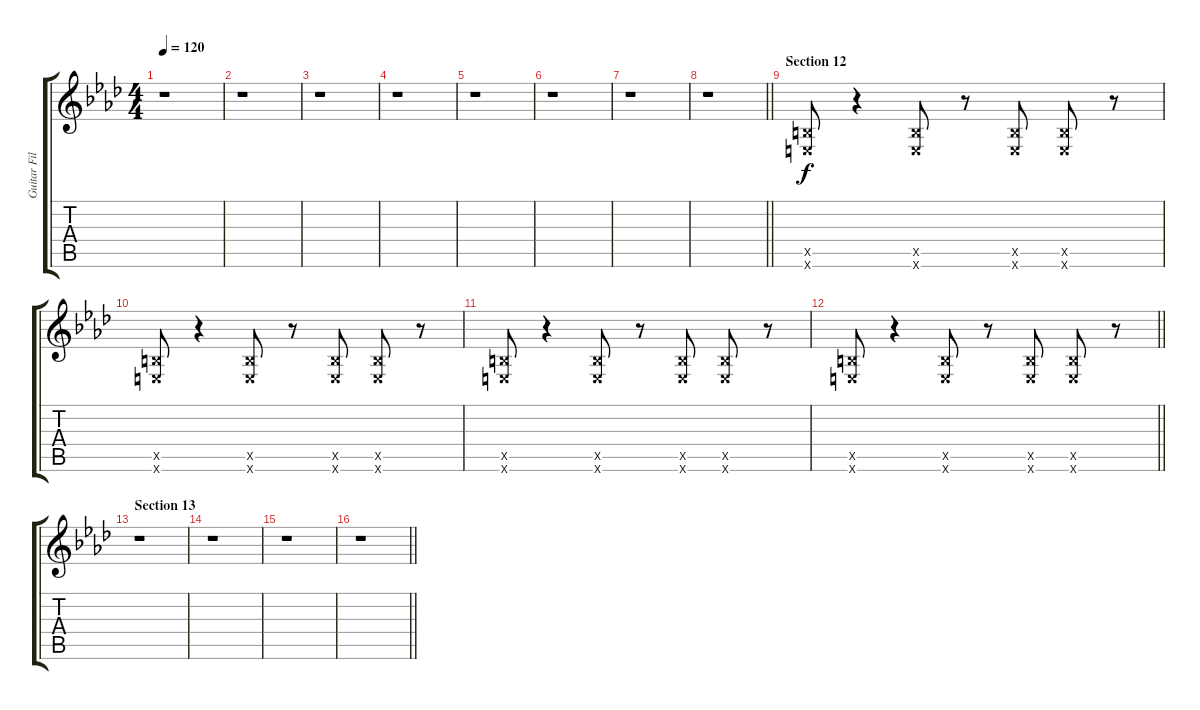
\track ("Guitar Fills" "Guitar Fil") {instrument electricguitarclean}
\staff {score tabs}
\tuning (Eb4 Bb3 Gb3 Db3 Ab2 Db2) {hide}
\ts (4 4)
\tempo 120
\clef g2
\ks ab
r.1{dy f} |
r.1 |
r.1 |
r.1 |
r.1 |
r.1 |
r.1 |
\barLineRight lightlight
r.1 |
\section ("" "Section 12")
(3.5{x} 3.6{x}).8{instrument distortionguitar} r.4 (3.5{x} 3.6{x}).8 r.8 (3.5{x} 3.6{x}).8 (3.5{x} 3.6{x}).8 r.8 |
(3.5{x} 3.6{x}).8 r.4 (3.5{x} 3.6{x}).8 r.8 (3.5{x} 3.6{x}).8 (3.5{x} 3.6{x}).8 r.8 |
(3.5{x} 3.6{x}).8 r.4 (3.5{x} 3.6{x}).8 r.8 (3.5{x} 3.6{x}).8 (3.5{x} 3.6{x}).8 r.8 |
\barLineRight lightlight
(3.5{x} 3.6{x}).8 r.4 (3.5{x} 3.6{x}).8 r.8 (3.5{x} 3.6{x}).8 (3.5{x} 3.6{x}).8 r.8 |
\section ("" "Section 13")
r.1 |
r.1 |
r.1 |
\barLineRight lightlight
r.1
